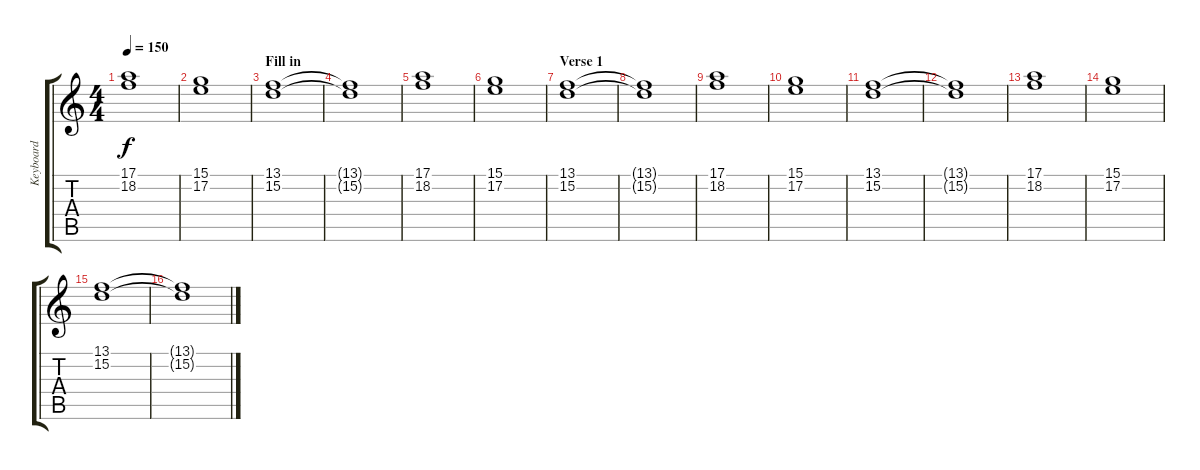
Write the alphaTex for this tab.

\track ("Keyboard" "Keyboard") {instrument synthstrings1}
\staff {score tabs}
\tuning (E4 B3 G3 D3 A2 E2) {hide}
\ts (4 4)
\tempo 150
\clef g2
\ks c
(17.1 18.2).1{dy f} |
(15.1 17.2).1 |
\section ("" "Fill in")
(13.1 15.2).1 |
(13.1{t} 15.2{t}).1 |
(17.1 18.2).1 |
(15.1 17.2).1 |
\section ("" "Verse 1")
(13.1 15.2).1 |
(13.1{t} 15.2{t}).1 |
(17.1 18.2).1 |
(15.1 17.2).1 |
(13.1 15.2).1 |
(13.1{t} 15.2{t}).1 |
(17.1 18.2).1 |
(15.1 17.2).1 |
(13.1 15.2).1 |
(13.1{t} 15.2{t}).1
